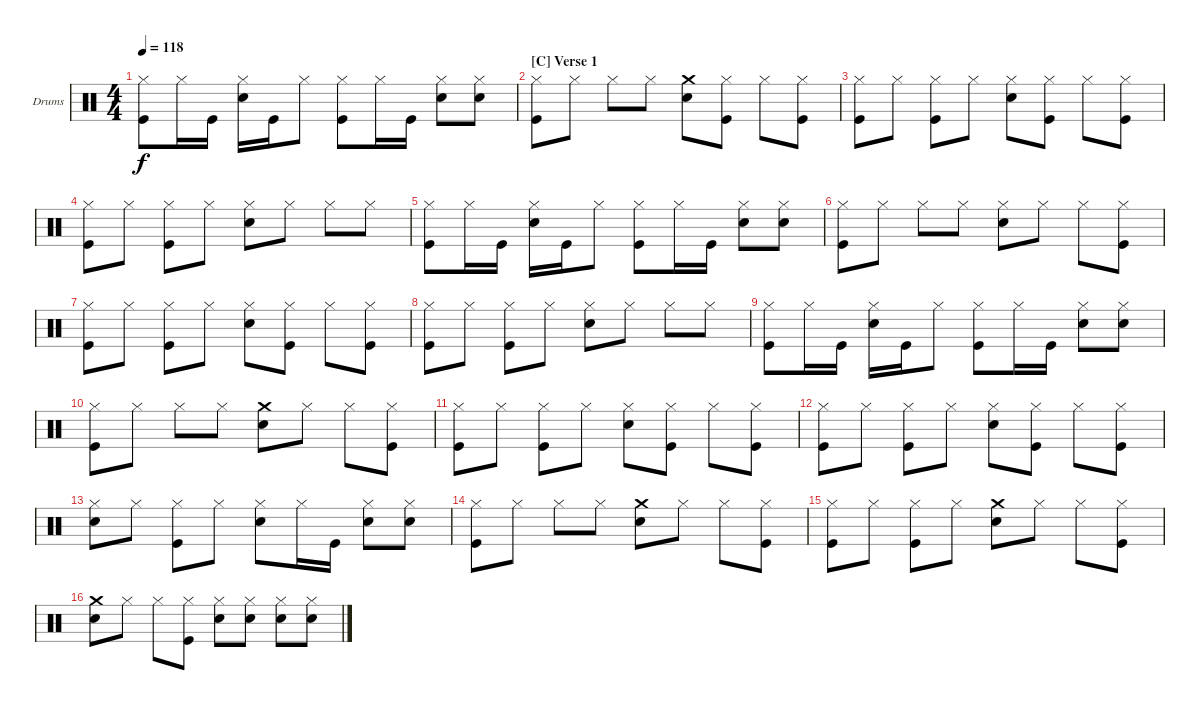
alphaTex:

\bracketExtendMode groupsimilarinstruments
\firstSystemTrackNameOrientation horizontal
\otherSystemsTrackNameOrientation horizontal
\track ("Drums (Lars Ulrich)" "Drums") {instrument percussion}
\staff {score}
\articulation defaults
\ts (4 4)
\tempo 118
\clef neutral
\ks c
("Hi-Hat (closed)" "Kick (hit)").8{dy f} "Hi-Hat (closed)".16 "Kick (hit)".16 ("Hi-Hat (closed)" "Snare (hit) 2").16 "Kick (hit)".16 "Hi-Hat (closed)".8 ("Hi-Hat (closed)" "Kick (hit)").8 "Hi-Hat (closed)".16 "Kick (hit)".16 ("Hi-Hat (closed)" "Snare (hit) 2").8 ("Hi-Hat (closed)" "Snare (hit) 2").8 |
\section ("C" "Verse 1")
("Hi-Hat (closed)" "Kick (hit)").8 "Hi-Hat (closed)".8 "Hi-Hat (closed)".8 "Hi-Hat (closed)".8 ("Crash medium (hit)" "Snare (hit) 2").8 ("Hi-Hat (closed)" "Kick (hit)").8 "Hi-Hat (closed)".8 ("Hi-Hat (closed)" "Kick (hit)").8 |
("Hi-Hat (closed)" "Kick (hit)").8 "Hi-Hat (closed)".8 ("Hi-Hat (closed)" "Kick (hit)").8 "Hi-Hat (closed)".8 ("Hi-Hat (closed)" "Snare (hit) 2").8 ("Hi-Hat (closed)" "Kick (hit)").8 "Hi-Hat (closed)".8 ("Hi-Hat (closed)" "Kick (hit)").8 |
("Hi-Hat (closed)" "Kick (hit)").8 "Hi-Hat (closed)".8 ("Hi-Hat (closed)" "Kick (hit)").8 "Hi-Hat (closed)".8 ("Hi-Hat (closed)" "Snare (hit) 2").8 "Hi-Hat (closed)".8 "Hi-Hat (closed)".8 "Hi-Hat (closed)".8 |
("Hi-Hat (closed)" "Kick (hit)").8 "Hi-Hat (closed)".16 "Kick (hit)".16 ("Hi-Hat (closed)" "Snare (hit) 2").16 "Kick (hit)".16 "Hi-Hat (closed)".8 ("Hi-Hat (closed)" "Kick (hit)").8 "Hi-Hat (closed)".16 "Kick (hit)".16 ("Hi-Hat (closed)" "Snare (hit) 2").8 ("Hi-Hat (closed)" "Snare (hit) 2").8 |
("Hi-Hat (closed)" "Kick (hit)").8 "Hi-Hat (closed)".8 "Hi-Hat (closed)".8 "Hi-Hat (closed)".8 ("Hi-Hat (closed)" "Snare (hit) 2").8 "Hi-Hat (closed)".8 "Hi-Hat (closed)".8 ("Hi-Hat (closed)" "Kick (hit)").8 |
("Hi-Hat (closed)" "Kick (hit)").8 "Hi-Hat (closed)".8 ("Hi-Hat (closed)" "Kick (hit)").8 "Hi-Hat (closed)".8 ("Hi-Hat (closed)" "Snare (hit) 2").8 ("Hi-Hat (closed)" "Kick (hit)").8 "Hi-Hat (closed)".8 ("Hi-Hat (closed)" "Kick (hit)").8 |
("Hi-Hat (closed)" "Kick (hit)").8 "Hi-Hat (closed)".8 ("Hi-Hat (closed)" "Kick (hit)").8 "Hi-Hat (closed)".8 ("Hi-Hat (closed)" "Snare (hit) 2").8 "Hi-Hat (closed)".8 "Hi-Hat (closed)".8 "Hi-Hat (closed)".8 |
("Hi-Hat (closed)" "Kick (hit)").8 "Hi-Hat (closed)".16 "Kick (hit)".16 ("Hi-Hat (closed)" "Snare (hit) 2").16 "Kick (hit)".16 "Hi-Hat (closed)".8 ("Hi-Hat (closed)" "Kick (hit)").8 "Hi-Hat (closed)".16 "Kick (hit)".16 ("Hi-Hat (closed)" "Snare (hit) 2").8 ("Hi-Hat (closed)" "Snare (hit) 2").8 |
("Hi-Hat (closed)" "Kick (hit)").8 "Hi-Hat (closed)".8 "Hi-Hat (closed)".8 "Hi-Hat (closed)".8 ("Crash medium (hit)" "Snare (hit) 2").8 "Hi-Hat (closed)".8 "Hi-Hat (closed)".8 ("Hi-Hat (closed)" "Kick (hit)").8 |
("Hi-Hat (closed)" "Kick (hit)").8 "Hi-Hat (closed)".8 ("Hi-Hat (closed)" "Kick (hit)").8 "Hi-Hat (closed)".8 ("Hi-Hat (closed)" "Snare (hit) 2").8 ("Hi-Hat (closed)" "Kick (hit)").8 "Hi-Hat (closed)".8 ("Hi-Hat (closed)" "Kick (hit)").8 |
("Hi-Hat (closed)" "Kick (hit)").8 "Hi-Hat (closed)".8 ("Hi-Hat (closed)" "Kick (hit)").8 "Hi-Hat (closed)".8 ("Hi-Hat (closed)" "Snare (hit) 2").8 ("Hi-Hat (closed)" "Kick (hit)").8 "Hi-Hat (closed)".8 ("Hi-Hat (closed)" "Kick (hit)").8 |
("Hi-Hat (closed)" "Snare (hit) 2").8 "Hi-Hat (closed)".8 ("Hi-Hat (closed)" "Kick (hit)").8 "Hi-Hat (closed)".8 ("Hi-Hat (closed)" "Snare (hit) 2").8 "Hi-Hat (closed)".16 "Kick (hit)".16 ("Hi-Hat (closed)" "Snare (hit) 2").8 ("Hi-Hat (closed)" "Snare (hit) 2").8 |
("Hi-Hat (closed)" "Kick (hit)").8 "Hi-Hat (closed)".8 "Hi-Hat (closed)".8 "Hi-Hat (closed)".8 ("Crash medium (hit)" "Snare (hit) 2").8 "Hi-Hat (closed)".8 "Hi-Hat (closed)".8 ("Hi-Hat (closed)" "Kick (hit)").8 |
("Hi-Hat (closed)" "Kick (hit)").8 "Hi-Hat (closed)".8 ("Hi-Hat (closed)" "Kick (hit)").8 "Hi-Hat (closed)".8 ("Crash medium (hit)" "Snare (hit) 2").8 "Hi-Hat (closed)".8 "Hi-Hat (closed)".8 ("Hi-Hat (closed)" "Kick (hit)").8 |
("Crash medium (hit)" "Snare (hit) 2").8 "Hi-Hat (closed)".8 "Hi-Hat (closed)".8 ("Hi-Hat (closed)" "Kick (hit)").8 ("Hi-Hat (closed)" "Snare (hit) 2").8 ("Hi-Hat (closed)" "Snare (hit) 2").8 ("Hi-Hat (closed)" "Snare (hit) 2").8 ("Hi-Hat (closed)" "Snare (hit) 2").8
